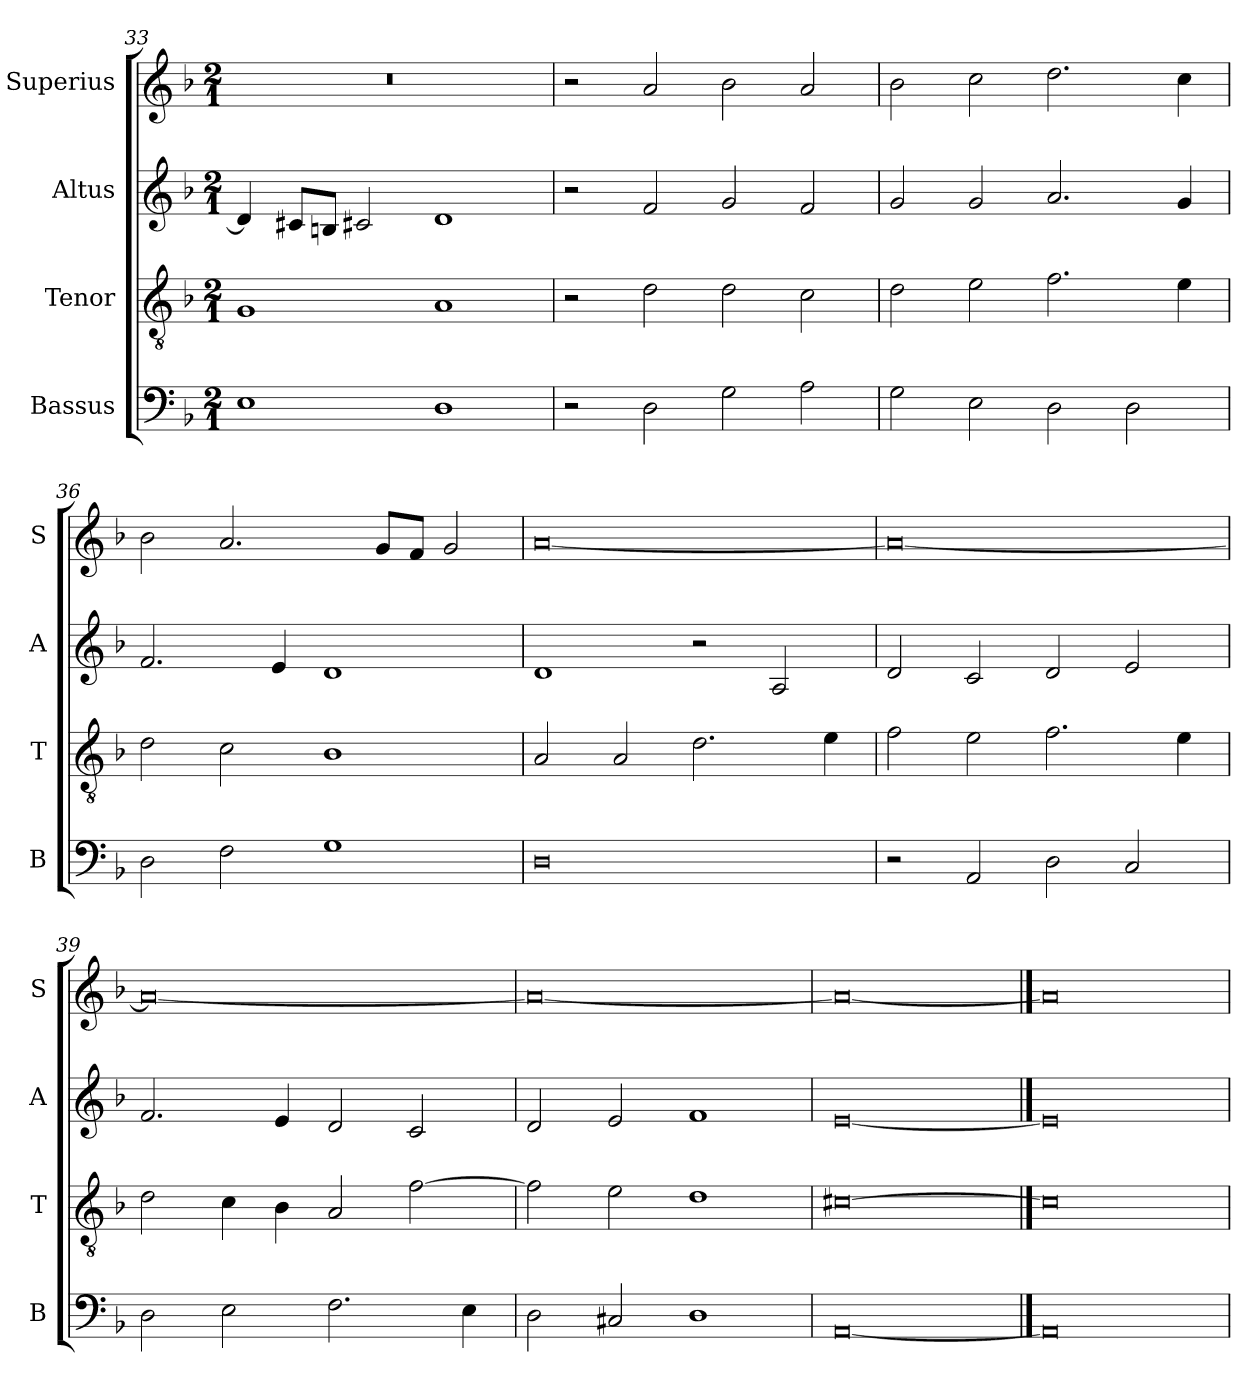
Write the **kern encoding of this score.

**kern	**kern	**kern	**kern
*part4	*part3	*part2	*part1
*staff4	*staff3	*staff2	*staff1
*I"Bassus	*I"Tenor	*I"Altus	*I"Superius
*I'B	*I'T	*I'A	*I'S
*clefF4	*clefGv2	*clefG2	*clefG2
*k[b-]	*k[b-]	*k[b-]	*k[b-]
*F:	*F:	*F:	*F:
*M2/1	*M2/1	*M2/1	*M2/1
=33	=33	=33	=33
1E	1G	4d]	0r
.	.	8c#XL	.
.	.	8BnJ	.
.	.	2c#X	.
1D	1A	1d	.
=34	=34	=34	=34
2r	2r	2r	2r
2D	2d	2f	2a
2G	2d	2g	2b-
2A	2c	2f	2a
=35	=35	=35	=35
2G	2d	2g	2b-
2E	2e	2g	2cc
2D	2.f	2.a	2.dd
2D	.	.	.
.	4e	4g	4cc
=36	=36	=36	=36
2D	2d	2.f	2b-
2F	2c	.	2.a
.	.	4e	.
1G	1B-	1d	.
.	.	.	8gL
.	.	.	8fJ
.	.	.	2g
=37	=37	=37	=37
0D	2A	1d	[0a
.	2A	.	.
.	2.d	2r	.
.	.	2A	.
.	4e	.	.
=38	=38	=38	=38
2r	2f	2d	0a_
2AA	2e	2c	.
2D	2.f	2d	.
2C	.	2e	.
.	4e	.	.
=39	=39	=39	=39
2D	2d	2.f	0a_
2E	4c	.	.
.	4B-	4e	.
2.F	2A	2d	.
.	[2f	2c	.
4E	.	.	.
=40	=40	=40	=40
2D	2f]	2d	0a_
2C#X	2e	2e	.
1D	1d	1f	.
=41	=41	=41	=41
[0AA	[0c#X	[0e	0a_
==42	==42	==42	==42
0AA]	0c#]	0e]	0a]
=	=	=	=
*-	*-	*-	*-
